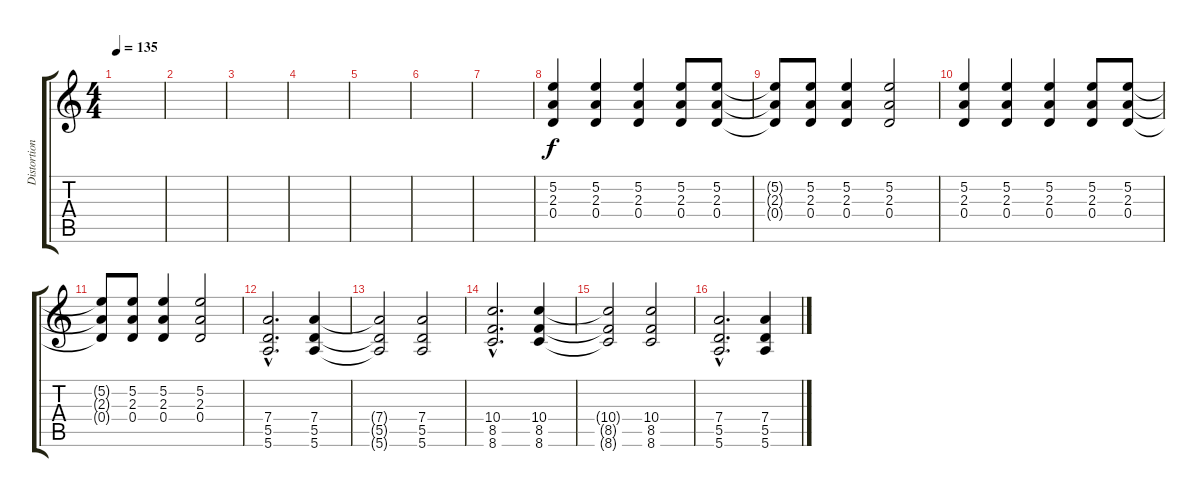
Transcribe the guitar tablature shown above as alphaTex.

\track ("Distortion Lead/Rhytm" "Distortion") {instrument distortionguitar}
\staff {score tabs}
\tuning (E4 B3 G3 D3 A2 E2) {hide}
\ts (4 4)
\tempo 135
\clef g2
\ks c
|
|
|
|
|
|
|
(5.2 2.3 0.4).4 (5.2 2.3 0.4).4 (5.2 2.3 0.4).4 (5.2 2.3 0.4).8 (5.2 2.3 0.4).8 |
(5.2{t} 2.3{t} 0.4{t}).8 (5.2 2.3 0.4).8 (5.2 2.3 0.4).4 (5.2 2.3 0.4).2 |
(5.2 2.3 0.4).4 (5.2 2.3 0.4).4 (5.2 2.3 0.4).4 (5.2 2.3 0.4).8 (5.2 2.3 0.4).8 |
(5.2{t} 2.3{t} 0.4{t}).8 (5.2 2.3 0.4).8 (5.2 2.3 0.4).4 (5.2 2.3 0.4).2 |
(7.4{hac} 5.5{hac} 5.6{hac}).2{d} (7.4 5.5 5.6).4 |
(7.4{t} 5.5{t} 5.6{t}).2 (7.4 5.5 5.6).2 |
(10.4{hac} 8.5{hac} 8.6{hac}).2{d} (10.4 8.5 8.6).4 |
(10.4{t} 8.5{t} 8.6{t}).2 (10.4 8.5 8.6).2 |
(7.4{hac} 5.5{hac} 5.6{hac}).2{d} (7.4 5.5 5.6).4
